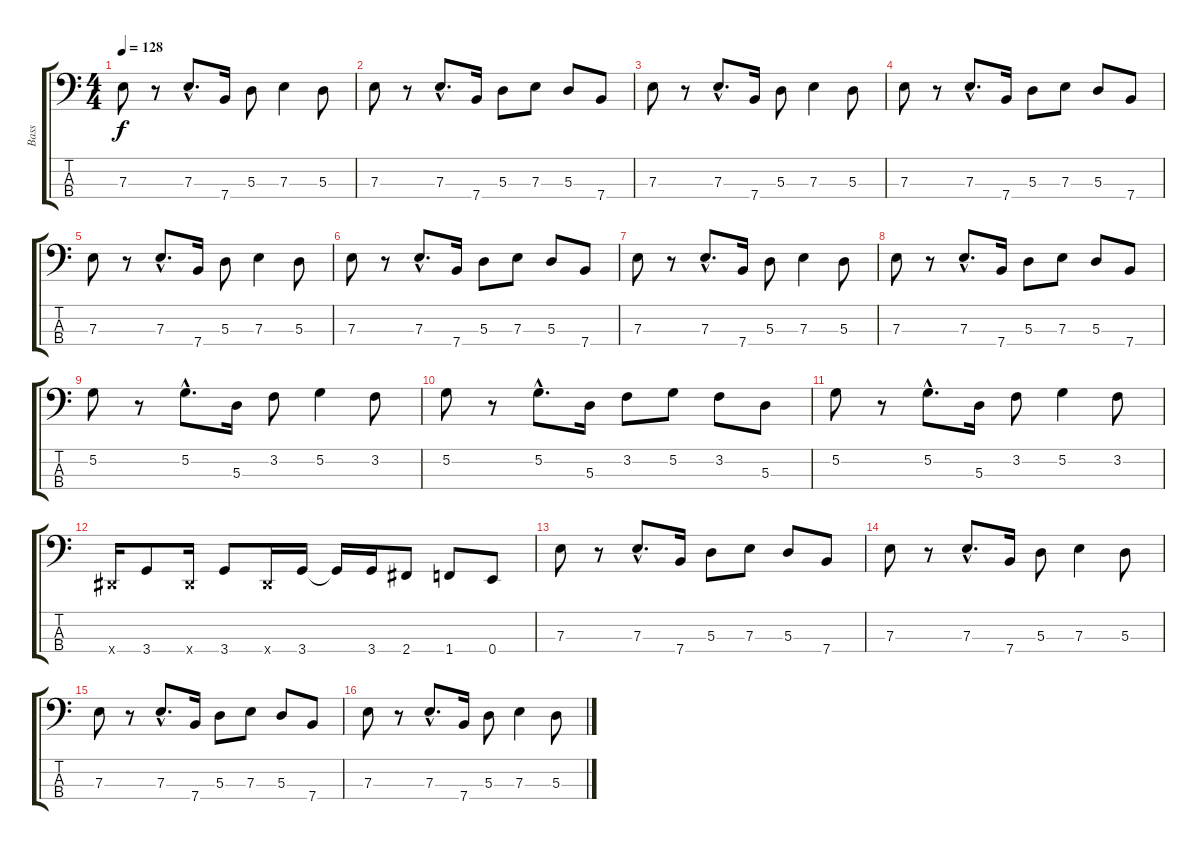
\track ("Bass" "Bass") {instrument electricbassfinger}
\staff {score tabs}
\tuning (G2 D2 A1 E1) {hide}
\ts (4 4)
\tempo 128
\clef f4
\ks c
7.3.8{dy f} r.8 7.3{hac}.8{d} 7.4.16 5.3.8 7.3.4 5.3.8 |
7.3.8 r.8 7.3{hac}.8{d} 7.4.16 5.3.8 7.3.8 5.3.8 7.4.8 |
7.3.8 r.8 7.3{hac}.8{d} 7.4.16 5.3.8 7.3.4 5.3.8 |
7.3.8 r.8 7.3{hac}.8{d} 7.4.16 5.3.8 7.3.8 5.3.8 7.4.8 |
7.3.8 r.8 7.3{hac}.8{d} 7.4.16 5.3.8 7.3.4 5.3.8 |
7.3.8 r.8 7.3{hac}.8{d} 7.4.16 5.3.8 7.3.8 5.3.8 7.4.8 |
7.3.8 r.8 7.3{hac}.8{d} 7.4.16 5.3.8 7.3.4 5.3.8 |
7.3.8 r.8 7.3{hac}.8{d} 7.4.16 5.3.8 7.3.8 5.3.8 7.4.8 |
5.2.8 r.8 5.2{hac}.8{d} 5.3.16 3.2.8 5.2.4 3.2.8 |
5.2.8 r.8 5.2{hac}.8{d} 5.3.16 3.2.8 5.2.8 3.2.8 5.3.8 |
5.2.8 r.8 5.2{hac}.8{d} 5.3.16 3.2.8 5.2.4 3.2.8 |
-1.4{x}.16 3.4.8 -1.4{x}.16 3.4.8 -1.4{x}.16 3.4.16 3.4{t}.16 3.4.16 2.4.8 1.4.8 0.4.8 |
7.3.8 r.8 7.3{hac}.8{d} 7.4.16 5.3.8 7.3.8 5.3.8 7.4.8 |
7.3.8 r.8 7.3{hac}.8{d} 7.4.16 5.3.8 7.3.4 5.3.8 |
7.3.8 r.8 7.3{hac}.8{d} 7.4.16 5.3.8 7.3.8 5.3.8 7.4.8 |
7.3.8 r.8 7.3{hac}.8{d} 7.4.16 5.3.8 7.3.4 5.3.8
